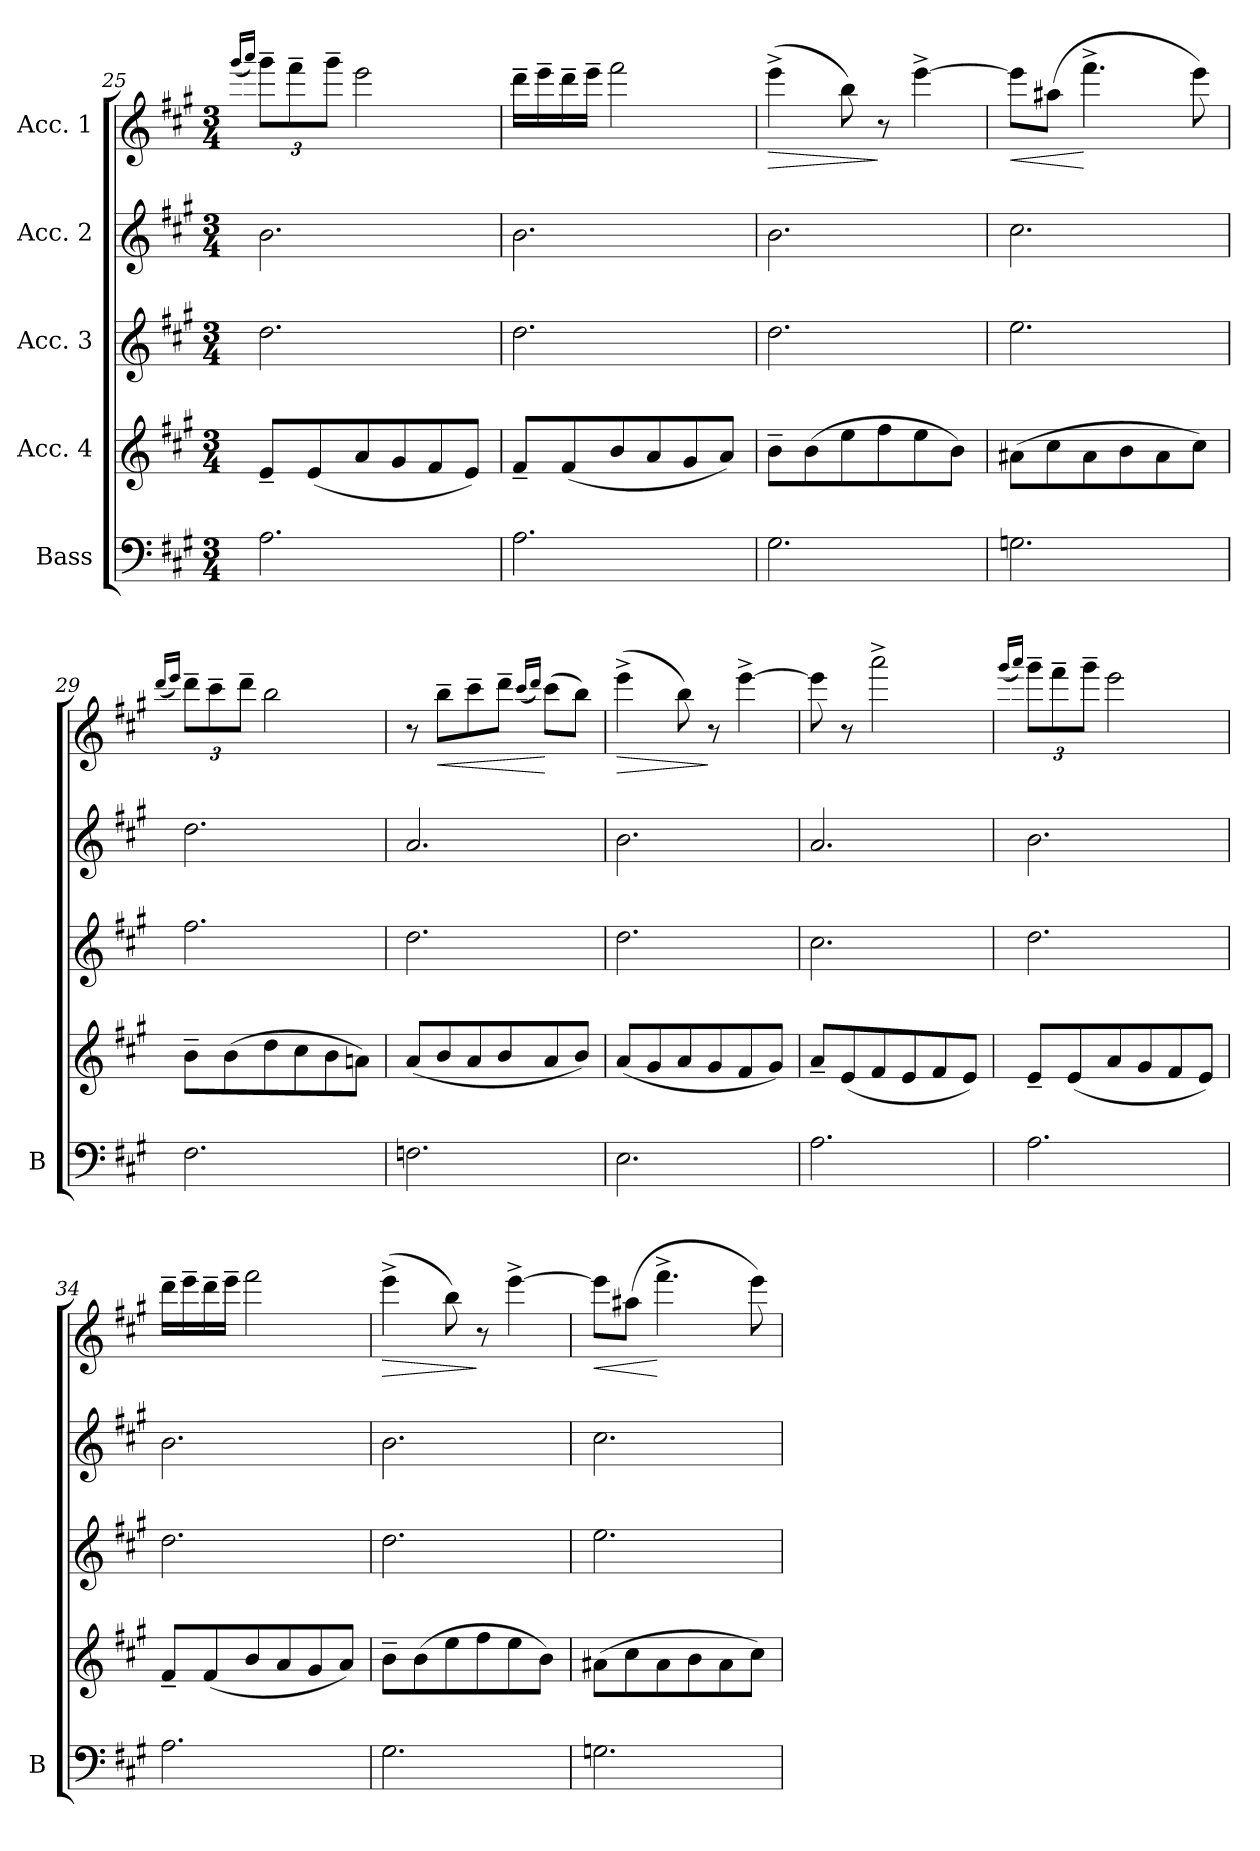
**kern	**kern	**kern	**kern	**kern	**dynam
*part5	*part4	*part3	*part2	*part1	*part1
*staff5	*staff4	*staff3	*staff2	*staff1	*staff1
*I"Bass	*I"Acc. 4	*I"Acc. 3	*I"Acc. 2	*I"Acc. 1	*
*I'B	*	*	*	*	*
*clefF4	*clefG2	*clefG2	*clefG2	*clefG2	*
*ITrd7c12	*ITrd7c12	*ITrd7c12	*	*	*
*k[f#c#g#]	*k[f#c#g#]	*k[f#c#g#]	*k[f#c#g#]	*k[f#c#g#]	*
*M3/4	*M3/4	*M3/4	*M3/4	*M3/4	*
=25	=25	=25	=25	=25	=25
.	.	.	.	(16qggg#/LL	.
.	.	.	.	16qaaa/JJ)	.
*	*	*	*	*Xbrackettup	*
2.AA\	8E~/L	2.d\	2.b\	12ggg#~\L	.
.	.	.	.	12fff#~\	.
.	(8E/	.	.	.	.
.	.	.	.	12ggg#~\J	.
.	8A/	.	.	2eee\	.
.	8G#/	.	.	.	.
.	8F#/	.	.	.	.
.	8E/J)	.	.	.	.
!!LO:LB:g=z
=26	=26	=26	=26	=26	=26
2.AA\	8F#~/L	2.d\	2.b\	16ddd~\LL	.
.	.	.	.	16eee~\	.
.	(8F#/	.	.	16ddd~\	.
.	.	.	.	16eee~\JJ	.
.	8B/	.	.	2fff#\	.
.	8A/	.	.	.	.
.	8G#/	.	.	.	.
.	8A/J)	.	.	.	.
=27	=27	=27	=27	=27	=27
!	!	!	!	!	!LO:HP:b
2.GG#\	8B~\L	2.d\	2.b\	(4eee^\	>
.	(8B\	.	.	.	.
.	8e\	.	.	8bb\)	.
.	8f#\	.	.	8r	]
.	8e\	.	.	[4eee^\	.
.	8B\J)	.	.	.	.
=28	=28	=28	=28	=28	=28
!	!	!	!	!	!LO:HP:b
2.GGn\	(8A#X\L	2.e\	2.cc#\	8eee\L]	<
.	8c#\	.	.	(8aa#X\J	.
.	8A#\	.	.	4.fff#^\	[
.	8B\	.	.	.	.
.	8A#\	.	.	.	.
.	8c#\J)	.	.	8eee\)	.
=29	=29	=29	=29	=29	=29
.	.	.	.	(16qddd/LL	.
.	.	.	.	16qeee/JJ)	.
2.FF#\	8B~\L	2.f#\	2.dd\	12ddd~\L	.
.	.	.	.	12ccc#~\	.
.	(8B\	.	.	.	.
.	.	.	.	12ddd~\J	.
.	8d\	.	.	2bb\	.
.	8c#\	.	.	.	.
.	8B\	.	.	.	.
.	8Ani\J)	.	.	.	.
=30	=30	=30	=30	=30	=30
2.FFn\	(8A/L	2.d\	2.a/	8r	.
!	!	!	!	!	!LO:HP:b
.	8B/	.	.	8bb~\L	<
.	8A/	.	.	8ccc#~\	.
.	8B/	.	.	8ddd~\J	.
.	.	.	.	(16qccc#/LL	.
.	.	.	.	16qddd/JJ)	.
.	8A/	.	.	(8ccc#\L	[
.	8B/J)	.	.	8bb\J)	.
!!LO:PB:g=z
=31	=31	=31	=31	=31	=31
!	!	!	!	!	!LO:HP:b
2.EE\	(8A/L	2.d\	2.b\	(4eee^\	>
.	8G#/	.	.	.	.
.	8A/	.	.	8bb\)	.
.	8G#/	.	.	8r	]
.	8F#/	.	.	[4eee^\	.
.	8G#/J)	.	.	.	.
=32	=32	=32	=32	=32	=32
2.AA\	8A~/L	2.c#\	2.a/	8eee\]	.
.	(8E/	.	.	8r	.
.	8F#/	.	.	2aaa^\	.
.	8E/	.	.	.	.
.	8F#/	.	.	.	.
.	8E/J)	.	.	.	.
=33	=33	=33	=33	=33	=33
.	.	.	.	(16qggg#/LL	.
.	.	.	.	16qaaa/JJ)	.
2.AA\	8E~/L	2.d\	2.b\	12ggg#~\L	.
.	.	.	.	12fff#~\	.
.	(8E/	.	.	.	.
.	.	.	.	12ggg#~\J	.
.	8A/	.	.	2eee\	.
.	8G#/	.	.	.	.
.	8F#/	.	.	.	.
.	8E/J)	.	.	.	.
=34	=34	=34	=34	=34	=34
2.AA\	8F#~/L	2.d\	2.b\	16ddd~\LL	.
.	.	.	.	16eee~\	.
.	(8F#/	.	.	16ddd~\	.
.	.	.	.	16eee~\JJ	.
.	8B/	.	.	2fff#\	.
.	8A/	.	.	.	.
.	8G#/	.	.	.	.
.	8A/J)	.	.	.	.
=35	=35	=35	=35	=35	=35
!	!	!	!	!	!LO:HP:b
2.GG#\	8B~\L	2.d\	2.b\	(4eee^\	>
.	(8B\	.	.	.	.
.	8e\	.	.	8bb\)	.
.	8f#\	.	.	8r	]
.	8e\	.	.	[4eee^\	.
.	8B\J)	.	.	.	.
!!LO:LB:g=z
=36	=36	=36	=36	=36	=36
!	!	!	!	!	!LO:HP:b
2.GGn\	(8A#X\L	2.e\	2.cc#\	8eee\L]	<
.	8c#\	.	.	(8aa#X\J	.
.	8A#\	.	.	4.fff#^\	[
.	8B\	.	.	.	.
.	8A#\	.	.	.	.
.	8c#\J)	.	.	8eee\)	.
=	=	=	=	=	=
*-	*-	*-	*-	*-	*-
